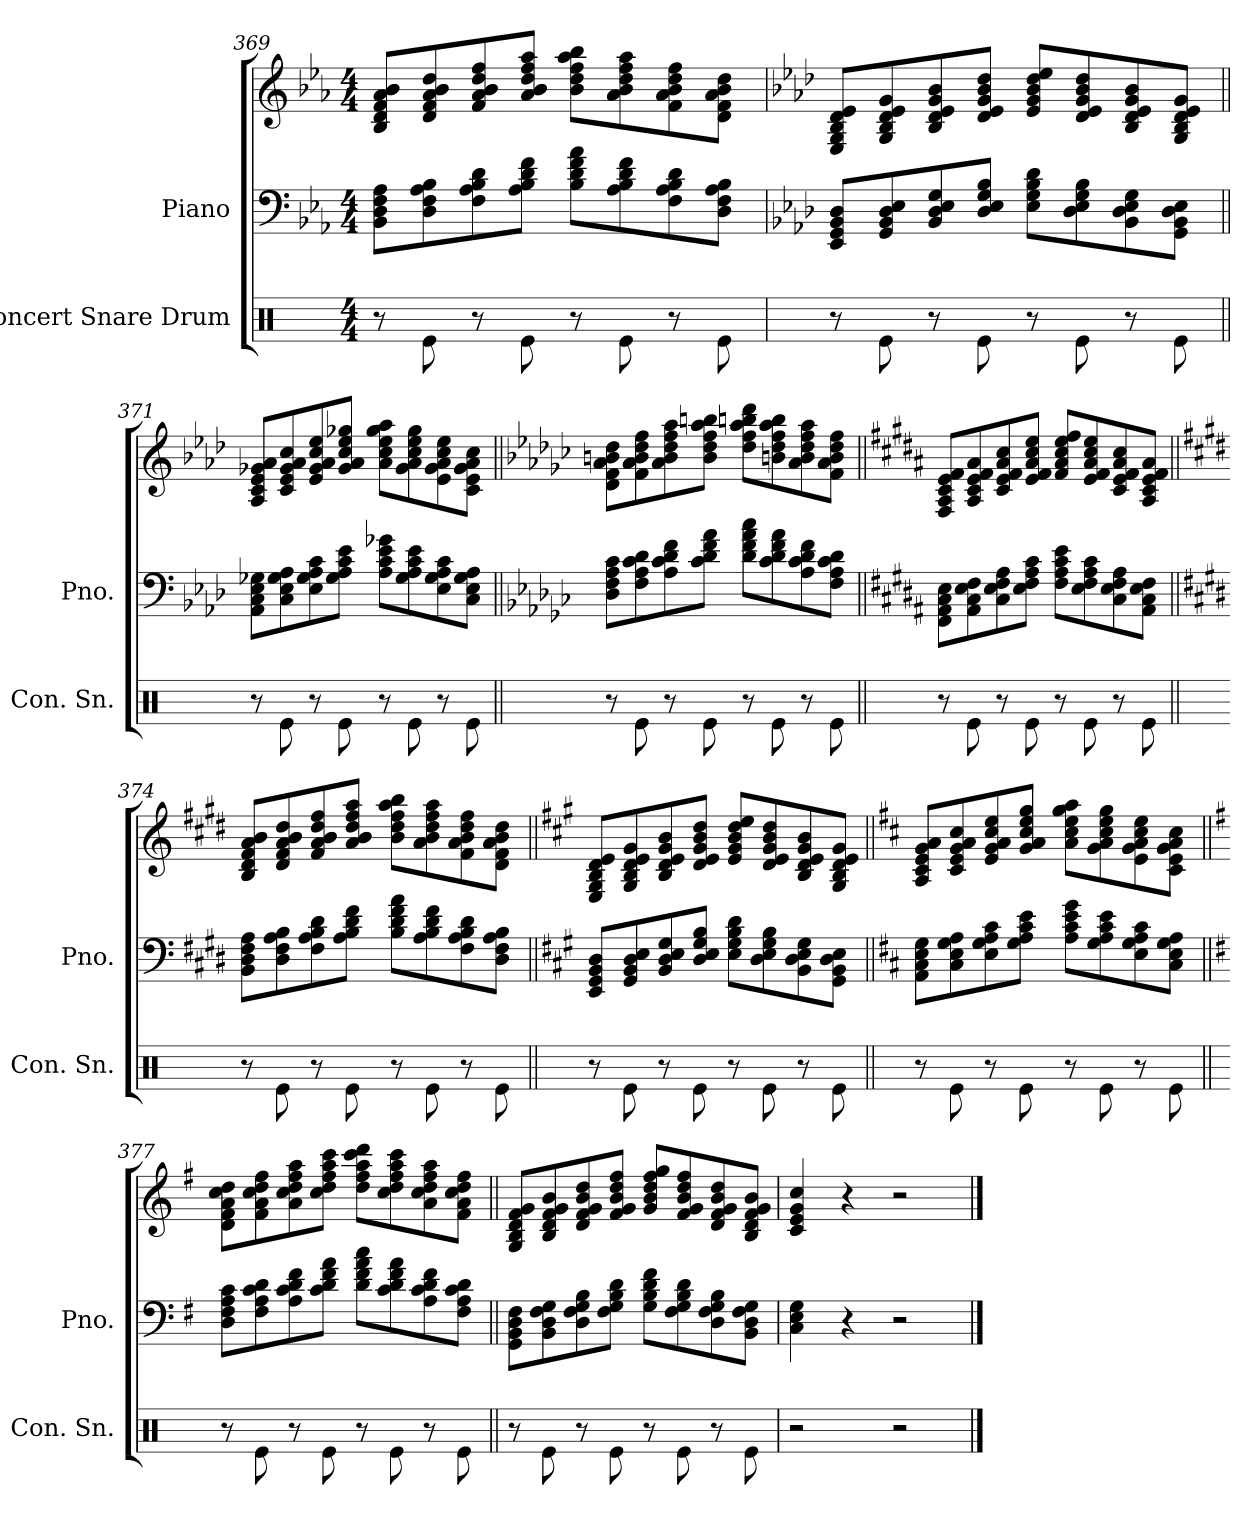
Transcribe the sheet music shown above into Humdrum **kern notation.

**kern	**kern	**kern
*part2	*part1	*part1
*staff3	*staff2	*staff1
*I"Concert Snare Drum	*I"Piano	*
*I'Con. Sn.	*I'Pno.	*
!!LO:LB:g=z
*clefX	*clefF4	*clefG2
*k[]	*k[b-e-a-]	*k[b-e-a-]
*M4/4	*M4/4	*M4/4
=369	=369	=369
8r	8BB-\ 8D\ 8F\ 8A-\L	8B-/ 8d/ 8f/ 8a-/ 8b-/L
8Re\	8D\ 8F\ 8A-\ 8B-\	8d/ 8f/ 8a-/ 8b-/ 8dd/
8r	8F\ 8A-\ 8B-\ 8d\	8f/ 8a-/ 8b-/ 8dd/ 8ff/
8Re\	8A-\ 8B-\ 8d\ 8f\J	8a-/ 8b-/ 8dd/ 8ff/ 8aa-/J
8r	8B-\ 8d\ 8f\ 8a-\L	8b-\ 8dd\ 8ff\ 8aa-\ 8bb-\L
8Re\	8A-\ 8B-\ 8d\ 8f\	8a-\ 8b-\ 8dd\ 8ff\ 8aa-\
8r	8F\ 8A-\ 8B-\ 8d\	8f\ 8a-\ 8b-\ 8dd\ 8ff\
8Re\	8D\ 8F\ 8A-\ 8B-\J	8d\ 8f\ 8a-\ 8b-\ 8dd\J
=370	=370	=370
*	*k[b-e-a-d-]	*k[b-e-a-d-]
8r	8EE-/ 8GG/ 8BB-/ 8D-/L	8E-/ 8G/ 8B-/ 8d-/ 8e-/L
8Re\	8GG/ 8BB-/ 8D-/ 8E-/	8G/ 8B-/ 8d-/ 8e-/ 8g/
8r	8BB-/ 8D-/ 8E-/ 8G/	8B-/ 8d-/ 8e-/ 8g/ 8b-/
8Re\	8D-/ 8E-/ 8G/ 8B-/J	8d-/ 8e-/ 8g/ 8b-/ 8dd-/J
8r	8E-\ 8G\ 8B-\ 8d-\L	8e-/ 8g/ 8b-/ 8dd-/ 8ee-/L
8Re\	8D-\ 8E-\ 8G\ 8B-\	8d-/ 8e-/ 8g/ 8b-/ 8dd-/
8r	8BB-\ 8D-\ 8E-\ 8G\	8B-/ 8d-/ 8e-/ 8g/ 8b-/
8Re\	8GG\ 8BB-\ 8D-\ 8E-\J	8G/ 8B-/ 8d-/ 8e-/ 8g/J
!!LO:LB:g=z
=371||	=371||	=371||
8r	8AA-\ 8C\ 8E-\ 8G-X\L	8A-/ 8c/ 8e-/ 8g-X/ 8a-/L
8Re\	8C\ 8E-\ 8G-\ 8A-\	8c/ 8e-/ 8g-/ 8a-/ 8cc/
8r	8E-\ 8G-\ 8A-\ 8c\	8e-/ 8g-/ 8a-/ 8cc/ 8ee-/
8Re\	8G-\ 8A-\ 8c\ 8e-\J	8g-/ 8a-/ 8cc/ 8ee-/ 8gg-X/J
8r	8A-\ 8c\ 8e-\ 8g-X\L	8a-\ 8cc\ 8ee-\ 8gg-\ 8aa-\L
8Re\	8G-\ 8A-\ 8c\ 8e-\	8g-\ 8a-\ 8cc\ 8ee-\ 8gg-\
8r	8E-\ 8G-\ 8A-\ 8c\	8e-\ 8g-\ 8a-\ 8cc\ 8ee-\
8Re\	8C\ 8E-\ 8G-\ 8A-\J	8c\ 8e-\ 8g-\ 8a-\ 8cc\J
!!LO:PB:g=z
=372||	=372||	=372||
*	*k[b-e-a-d-g-c-]	*k[b-e-a-d-g-c-]
8r	8D-\ 8F\ 8A-\ 8c-\L	8d-\ 8f\ 8a-\ 8bn\ 8dd-\L
8Re\	8F\ 8A-\ 8c-\ 8d-\	8f\ 8a-\ 8b\ 8dd-\ 8ff\
8r	8A-\ 8c-\ 8d-\ 8f\	8a-\ 8b\ 8dd-\ 8ff\ 8aa-\
8Re\	8c-\ 8d-\ 8f\ 8a-\J	8b\ 8dd-\ 8ff\ 8aa-\ 8bbn\J
8r	8d-\ 8f\ 8a-\ 8cc-\L	8dd-\ 8ff\ 8aa-\ 8bbn\ 8ddd-\L
8Re\	8c-\ 8d-\ 8f\ 8a-\	8bn\ 8dd-\ 8ff\ 8aa-\ 8bb\
8r	8A-\ 8c-\ 8d-\ 8f\	8a-\ 8b\ 8dd-\ 8ff\ 8aa-\
8Re\	8F\ 8A-\ 8c-\ 8d-\J	8f\ 8a-\ 8b\ 8dd-\ 8ff\J
=373||	=373||	=373||
*	*k[f#c#g#d#a#]	*k[f#c#g#d#a#]
8r	8FF#\ 8AA#\ 8C#\ 8E\L	8F#/ 8A#/ 8c#/ 8e/ 8f#/L
8Re\	8AA#\ 8C#\ 8E\ 8F#\	8A#/ 8c#/ 8e/ 8f#/ 8a#/
8r	8C#\ 8E\ 8F#\ 8A#\	8c#/ 8e/ 8f#/ 8a#/ 8cc#/
8Re\	8E\ 8F#\ 8A#\ 8c#\J	8e/ 8f#/ 8a#/ 8cc#/ 8ee/J
8r	8F#\ 8A#\ 8c#\ 8e\L	8f#/ 8a#/ 8cc#/ 8ee/ 8ff#/L
8Re\	8E\ 8F#\ 8A#\ 8c#\	8e/ 8f#/ 8a#/ 8cc#/ 8ee/
8r	8C#\ 8E\ 8F#\ 8A#\	8c#/ 8e/ 8f#/ 8a#/ 8cc#/
8Re\	8AA#\ 8C#\ 8E\ 8F#\J	8A#/ 8c#/ 8e/ 8f#/ 8a#/J
!!LO:LB:g=z
=374||	=374||	=374||
*	*k[f#c#g#d#]	*k[f#c#g#d#]
8r	8BB\ 8D#\ 8F#\ 8A\L	8B/ 8d#/ 8f#/ 8a/ 8b/L
8Re\	8D#\ 8F#\ 8A\ 8B\	8d#/ 8f#/ 8a/ 8b/ 8dd#/
8r	8F#\ 8A\ 8B\ 8d#\	8f#/ 8a/ 8b/ 8dd#/ 8ff#/
8Re\	8A\ 8B\ 8d#\ 8f#\J	8a/ 8b/ 8dd#/ 8ff#/ 8aa/J
8r	8B\ 8d#\ 8f#\ 8a\L	8b\ 8dd#\ 8ff#\ 8aa\ 8bb\L
8Re\	8A\ 8B\ 8d#\ 8f#\	8a\ 8b\ 8dd#\ 8ff#\ 8aa\
8r	8F#\ 8A\ 8B\ 8d#\	8f#\ 8a\ 8b\ 8dd#\ 8ff#\
8Re\	8D#\ 8F#\ 8A\ 8B\J	8d#\ 8f#\ 8a\ 8b\ 8dd#\J
=375||	=375||	=375||
*	*k[f#c#g#]	*k[f#c#g#]
8r	8EE/ 8GG#/ 8BB/ 8D/L	8E/ 8G#/ 8B/ 8d/ 8e/L
8Re\	8GG#/ 8BB/ 8D/ 8E/	8G#/ 8B/ 8d/ 8e/ 8g#/
8r	8BB/ 8D/ 8E/ 8G#/	8B/ 8d/ 8e/ 8g#/ 8b/
8Re\	8D/ 8E/ 8G#/ 8B/J	8d/ 8e/ 8g#/ 8b/ 8dd/J
8r	8E\ 8G#\ 8B\ 8d\L	8e/ 8g#/ 8b/ 8dd/ 8ee/L
8Re\	8D\ 8E\ 8G#\ 8B\	8d/ 8e/ 8g#/ 8b/ 8dd/
8r	8BB\ 8D\ 8E\ 8G#\	8B/ 8d/ 8e/ 8g#/ 8b/
8Re\	8GG#\ 8BB\ 8D\ 8E\J	8G#/ 8B/ 8d/ 8e/ 8g#/J
!!LO:LB:g=z
=376||	=376||	=376||
*	*k[f#c#]	*k[f#c#]
8r	8AA\ 8C#\ 8E\ 8G\L	8A/ 8c#/ 8e/ 8g/ 8a/L
8Re\	8C#\ 8E\ 8G\ 8A\	8c#/ 8e/ 8g/ 8a/ 8cc#/
8r	8E\ 8G\ 8A\ 8c#\	8e/ 8g/ 8a/ 8cc#/ 8ee/
8Re\	8G\ 8A\ 8c#\ 8e\J	8g/ 8a/ 8cc#/ 8ee/ 8gg/J
8r	8A\ 8c#\ 8e\ 8g\L	8a\ 8cc#\ 8ee\ 8gg\ 8aa\L
8Re\	8G\ 8A\ 8c#\ 8e\	8g\ 8a\ 8cc#\ 8ee\ 8gg\
8r	8E\ 8G\ 8A\ 8c#\	8e\ 8g\ 8a\ 8cc#\ 8ee\
8Re\	8C#\ 8E\ 8G\ 8A\J	8c#\ 8e\ 8g\ 8a\ 8cc#\J
=377||	=377||	=377||
*	*k[f#]	*k[f#]
8r	8D\ 8F#\ 8A\ 8c\L	8d\ 8f#\ 8a\ 8cc\ 8dd\L
8Re\	8F#\ 8A\ 8c\ 8d\	8f#\ 8a\ 8cc\ 8dd\ 8ff#\
8r	8A\ 8c\ 8d\ 8f#\	8a\ 8cc\ 8dd\ 8ff#\ 8aa\
8Re\	8c\ 8d\ 8f#\ 8a\J	8cc\ 8dd\ 8ff#\ 8aa\ 8ccc\J
8r	8d\ 8f#\ 8a\ 8cc\L	8dd\ 8ff#\ 8aa\ 8ccc\ 8ddd\L
8Re\	8c\ 8d\ 8f#\ 8a\	8cc\ 8dd\ 8ff#\ 8aa\ 8ccc\
8r	8A\ 8c\ 8d\ 8f#\	8a\ 8cc\ 8dd\ 8ff#\ 8aa\
8Re\	8F#\ 8A\ 8c\ 8d\J	8f#\ 8a\ 8cc\ 8dd\ 8ff#\J
!!LO:LB:g=z
=378||	=378||	=378||
*	*k[]	*k[]
8r	8GG\ 8BB\ 8D\ 8F\L	8G/ 8B/ 8d/ 8f/ 8g/L
8Re\	8BB\ 8D\ 8F\ 8G\	8B/ 8d/ 8f/ 8g/ 8b/
8r	8D\ 8F\ 8G\ 8B\	8d/ 8f/ 8g/ 8b/ 8dd/
8Re\	8F\ 8G\ 8B\ 8d\J	8f/ 8g/ 8b/ 8dd/ 8ff/J
8r	8G\ 8B\ 8d\ 8f\L	8g/ 8b/ 8dd/ 8ff/ 8gg/L
8Re\	8F\ 8G\ 8B\ 8d\	8f/ 8g/ 8b/ 8dd/ 8ff/
8r	8D\ 8F\ 8G\ 8B\	8d/ 8f/ 8g/ 8b/ 8dd/
8Re\	8BB\ 8D\ 8F\ 8G\J	8B/ 8d/ 8f/ 8g/ 8b/J
=379	=379	=379
2r	4C\ 4E\ 4G\	4c/ 4e/ 4g/ 4cc/
.	4r	4r
2r	2r	2r
==	==	==
*-	*-	*-
